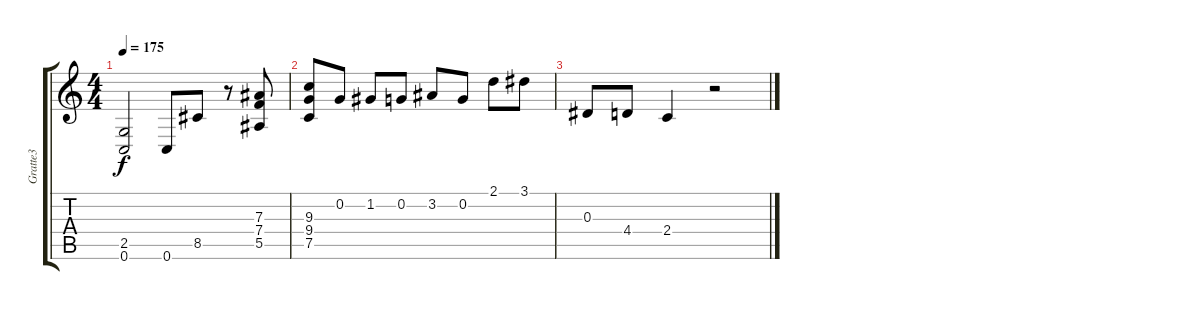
\track ("Gratte3" "Gratte3") {instrument distortionguitar}
\staff {score tabs}
\tuning (C4 G3 Eb3 Bb2 F2 C2) {hide}
\ts (4 4)
\tempo 175
\clef g2
\ks c
(2.5 0.6).2{dy f} 0.6.8 8.5.8 r.8 (7.3 7.4 5.5).8 |
(9.3 9.4 7.5).8 0.2.8 1.2.8 0.2.8 3.2.8 0.2.8 2.1.8 3.1.8 |
0.3.8 4.4.8 2.4.4 r.2
